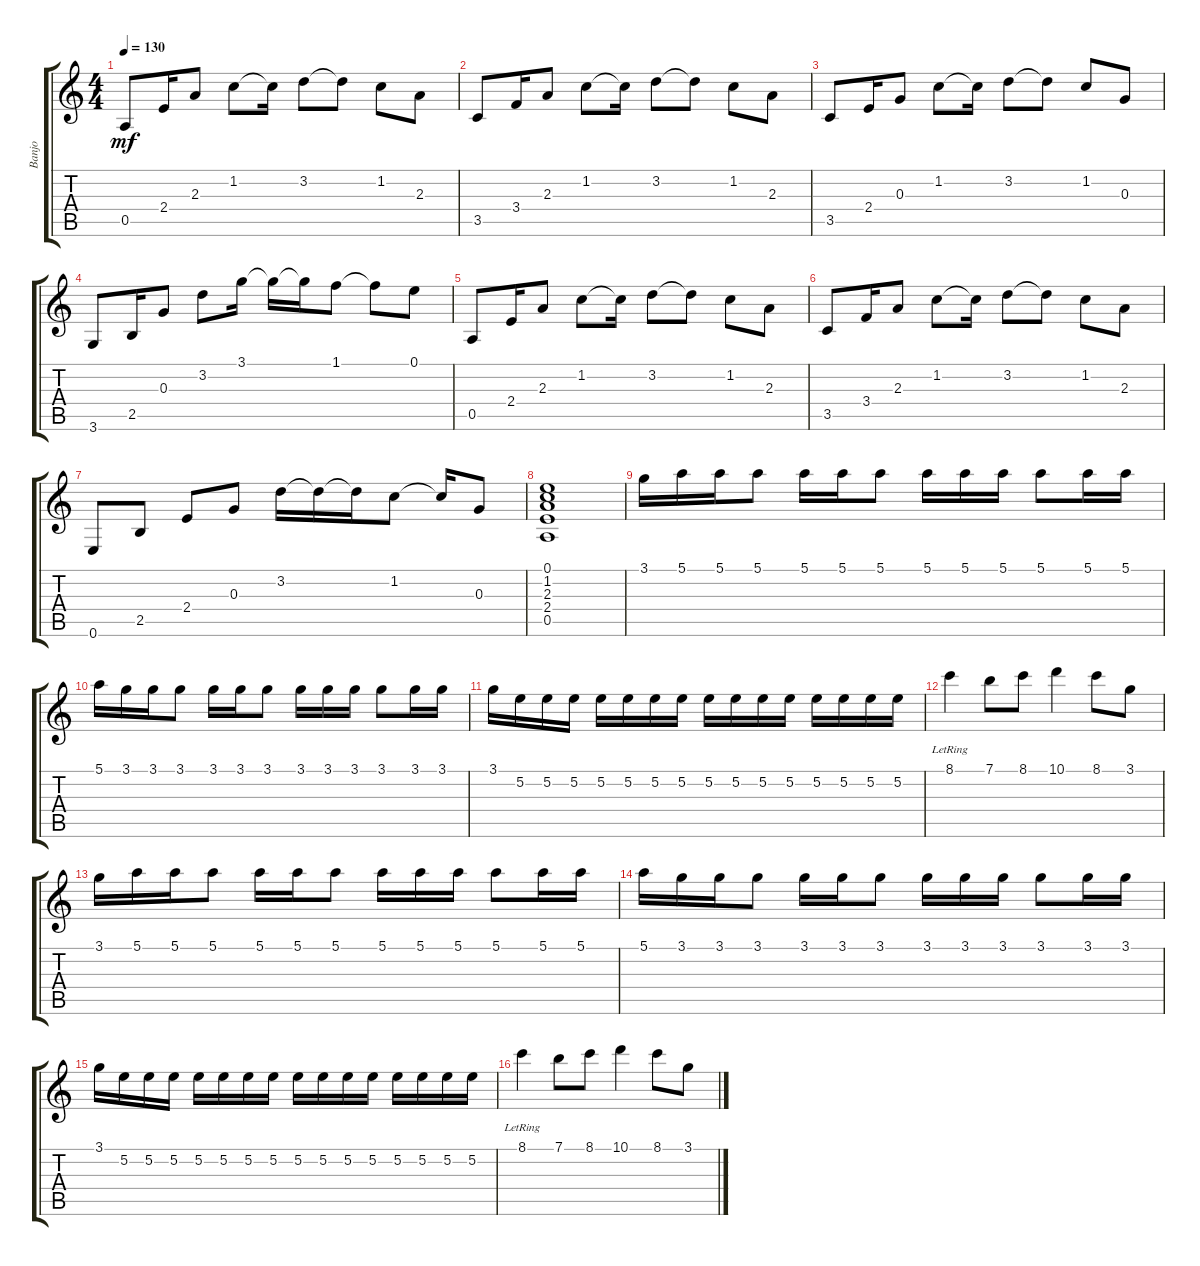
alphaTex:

\track ("Banjo" "Banjo") {instrument banjo}
\staff {score tabs}
\tuning (E4 B3 G3 D3 A2 E2) {hide}
\displaytranspose 12
\ts (4 4)
\tempo 130
\clef g2
\ks c
0.5.8{dy mf instrument banjo} 2.4.16 2.3.8 1.2.8 1.2{t}.16 3.2.8 3.2{t}.8 1.2.8 2.3.8 |
3.5.8 3.4.16 2.3.8 1.2.8 1.2{t}.16 3.2.8 3.2{t}.8 1.2.8 2.3.8 |
3.5.8 2.4.16 0.3.8 1.2.8 1.2{t}.16 3.2.8 3.2{t}.8 1.2.8 0.3.8 |
3.6.8 2.5.16 0.3.8 3.2.8 3.1.16 3.1{t}.16 3.1{t}.16 1.1.8 1.1{t}.8 0.1.8 |
0.5.8 2.4.16 2.3.8 1.2.8 1.2{t}.16 3.2.8 3.2{t}.8 1.2.8 2.3.8 |
3.5.8 3.4.16 2.3.8 1.2.8 1.2{t}.16 3.2.8 3.2{t}.8 1.2.8 2.3.8 |
0.6.8 2.5.8 2.4.8 0.3.8 3.2.16 3.2{t}.16 3.2{t}.16 1.2.8 1.2{t}.16 0.3.8 |
(0.1 1.2 2.3 2.4 0.5).1 |
3.1.16 5.1.16 5.1.16 5.1.8 5.1.16 5.1.16 5.1.8 5.1.16 5.1.16 5.1.16 5.1.8 5.1.16 5.1.16 |
5.1.16 3.1.16 3.1.16 3.1.8 3.1.16 3.1.16 3.1.8 3.1.16 3.1.16 3.1.16 3.1.8 3.1.16 3.1.16 |
3.1.16 5.2.16 5.2.16 5.2.16 5.2.16 5.2.16 5.2.16 5.2.16 5.2.16 5.2.16 5.2.16 5.2.16 5.2.16 5.2.16 5.2.16 5.2.16 |
8.1{lr}.4 7.1.8 8.1.8 10.1.4 8.1.8 3.1.8 |
3.1.16 5.1.16 5.1.16 5.1.8 5.1.16 5.1.16 5.1.8 5.1.16 5.1.16 5.1.16 5.1.8 5.1.16 5.1.16 |
5.1.16 3.1.16 3.1.16 3.1.8 3.1.16 3.1.16 3.1.8 3.1.16 3.1.16 3.1.16 3.1.8 3.1.16 3.1.16 |
3.1.16 5.2.16 5.2.16 5.2.16 5.2.16 5.2.16 5.2.16 5.2.16 5.2.16 5.2.16 5.2.16 5.2.16 5.2.16 5.2.16 5.2.16 5.2.16 |
8.1{lr}.4 7.1.8 8.1.8 10.1.4 8.1.8 3.1.8
